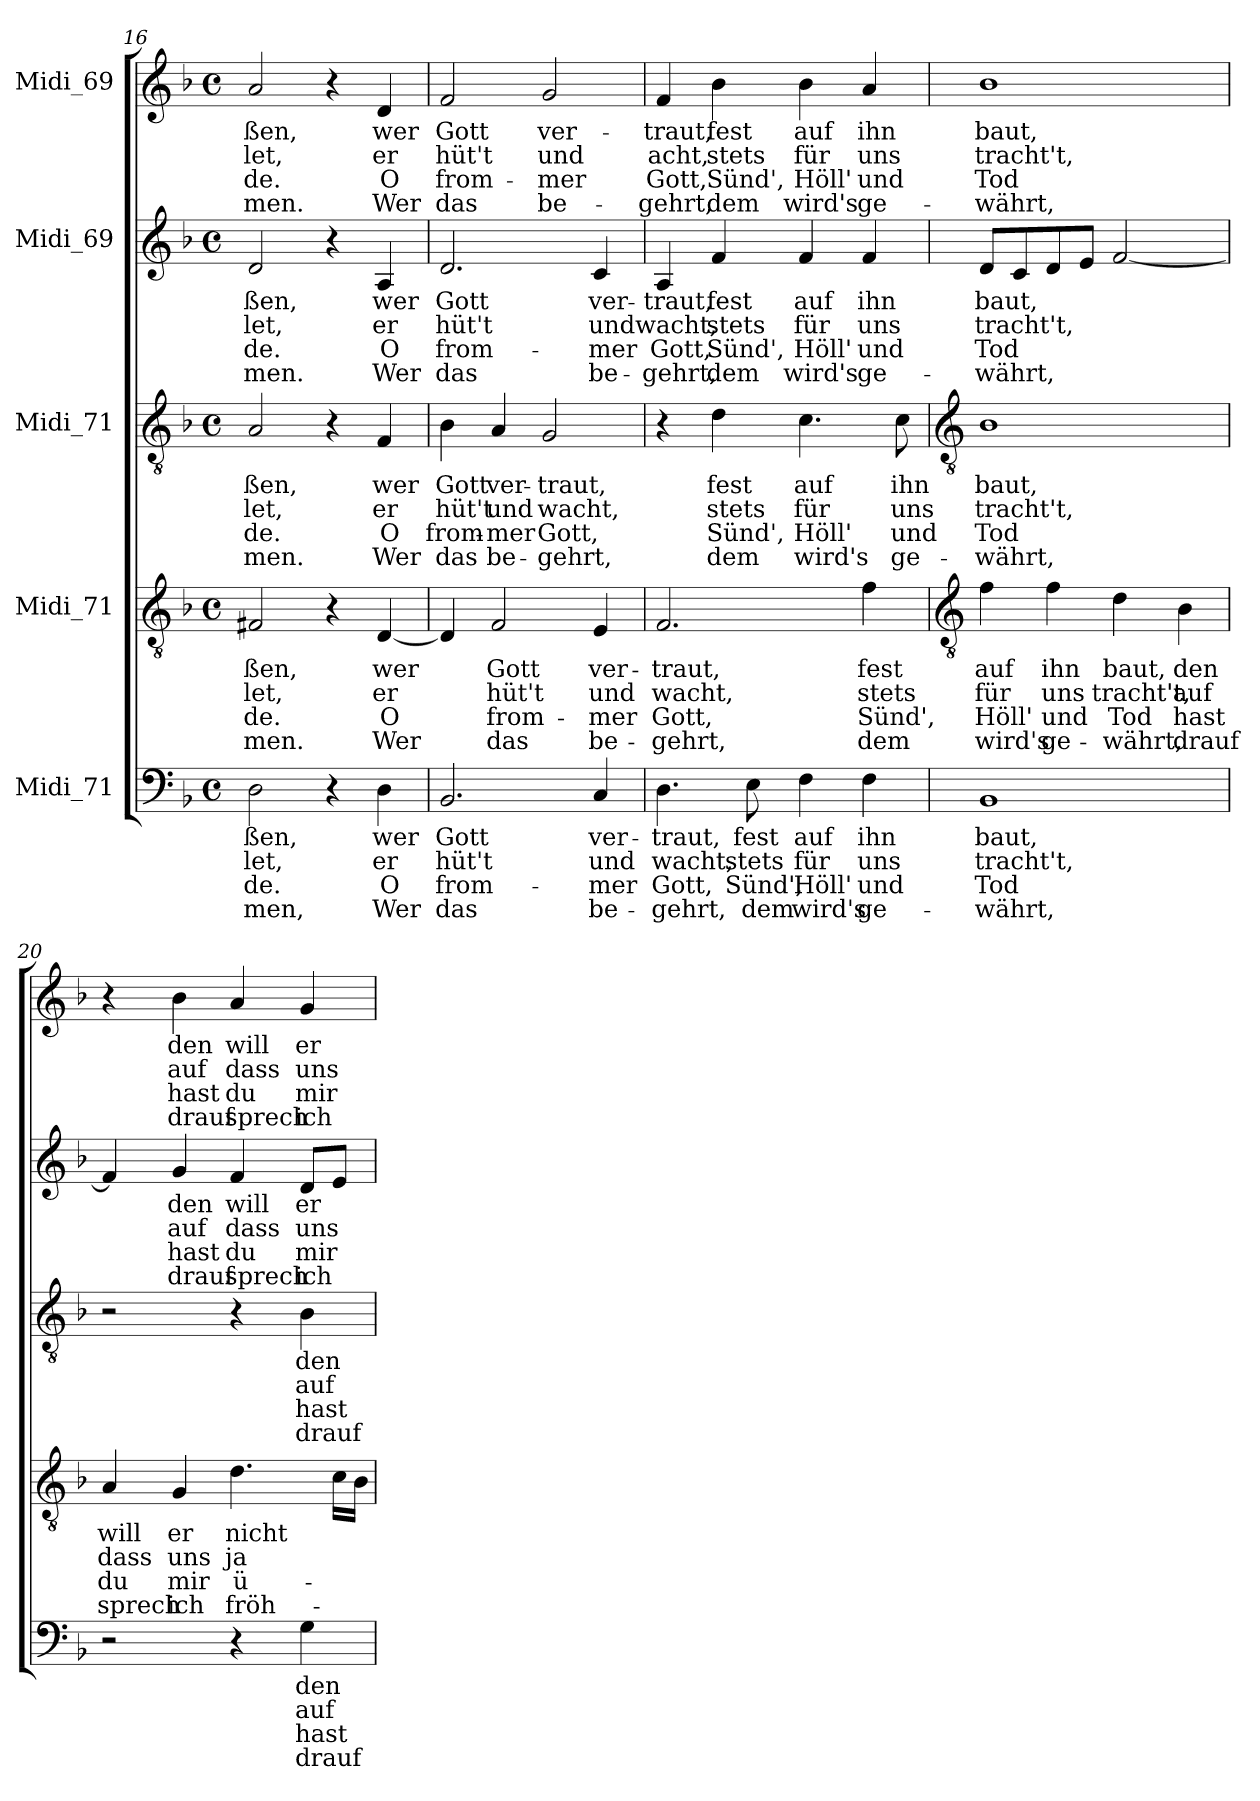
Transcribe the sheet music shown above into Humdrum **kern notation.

**kern	**text	**text	**text	**text	**kern	**text	**text	**text	**text	**kern	**text	**text	**text	**text	**kern	**text	**text	**text	**text	**kern	**text	**text	**text	**text
*part5	*part5	*part5	*part5	*part5	*part4	*part4	*part4	*part4	*part4	*part3	*part3	*part3	*part3	*part3	*part2	*part2	*part2	*part2	*part2	*part1	*part1	*part1	*part1	*part1
*staff5	*staff5	*staff5	*staff5	*staff5	*staff4	*staff4	*staff4	*staff4	*staff4	*staff3	*staff3	*staff3	*staff3	*staff3	*staff2	*staff2	*staff2	*staff2	*staff2	*staff1	*staff1	*staff1	*staff1	*staff1
*I"Midi_71	*	*	*	*	*I"Midi_71	*	*	*	*	*I"Midi_71	*	*	*	*	*I"Midi_69	*	*	*	*	*I"Midi_69	*	*	*	*
*clefF4	*	*	*	*	*clefGv2	*	*	*	*	*clefGv2	*	*	*	*	*clefG2	*	*	*	*	*clefG2	*	*	*	*
*k[b-]	*	*	*	*	*k[b-]	*	*	*	*	*k[b-]	*	*	*	*	*k[b-]	*	*	*	*	*k[b-]	*	*	*	*
*F:	*	*	*	*	*F:	*	*	*	*	*F:	*	*	*	*	*F:	*	*	*	*	*F:	*	*	*	*
*M4/4	*	*	*	*	*M4/4	*	*	*	*	*M4/4	*	*	*	*	*M4/4	*	*	*	*	*M4/4	*	*	*	*
*met(c)	*	*	*	*	*met(c)	*	*	*	*	*met(c)	*	*	*	*	*met(c)	*	*	*	*	*met(c)	*	*	*	*
=16	=16	=16	=16	=16	=16	=16	=16	=16	=16	=16	=16	=16	=16	=16	=16	=16	=16	=16	=16	=16	=16	=16	=16	=16
!	!LO:LY:b	!LO:LY:b	!LO:LY:b	!LO:LY:b	!	!LO:LY:b	!LO:LY:b	!LO:LY:b	!LO:LY:b	!	!LO:LY:b	!LO:LY:b	!LO:LY:b	!LO:LY:b	!	!LO:LY:b	!LO:LY:b	!LO:LY:b	!LO:LY:b	!	!LO:LY:b	!LO:LY:b	!LO:LY:b	!LO:LY:b
2D	-ßen,	let,	de.	men,	2F#X	-ßen,	let,	de.	men.	2A	-ßen,	let,	de.	men.	2d	-ßen,	let,	de.	men.	2a	-ßen,	let,	de.	men.
4r	.	.	.	.	4r	.	.	.	.	4r	.	.	.	.	4r	.	.	.	.	4r	.	.	.	.
!	!LO:LY:b	!LO:LY:b	!LO:LY:b	!LO:LY:b	!	!LO:LY:b	!LO:LY:b	!LO:LY:b	!LO:LY:b	!	!LO:LY:b	!LO:LY:b	!LO:LY:b	!LO:LY:b	!	!LO:LY:b	!LO:LY:b	!LO:LY:b	!LO:LY:b	!	!LO:LY:b	!LO:LY:b	!LO:LY:b	!LO:LY:b
4D	wer	er	O	Wer	[4D	wer	er	O	Wer	4F	wer	er	O	Wer	4A	wer	er	O	Wer	4d	wer	er	O	Wer
=17	=17	=17	=17	=17	=17	=17	=17	=17	=17	=17	=17	=17	=17	=17	=17	=17	=17	=17	=17	=17	=17	=17	=17	=17
!	!LO:LY:b	!LO:LY:b	!LO:LY:b	!LO:LY:b	!	!	!	!	!	!	!LO:LY:b	!LO:LY:b	!LO:LY:b	!LO:LY:b	!	!LO:LY:b	!LO:LY:b	!LO:LY:b	!LO:LY:b	!	!LO:LY:b	!LO:LY:b	!LO:LY:b	!LO:LY:b
2.BB-	Gott	hüt't	from-	-das	4D]	.	.	.	.	4B-	Gott	hüt't	from-	-das	2.d	Gott	hüt't	from-	-das	2f	Gott	hüt't	from-	-das
!	!	!	!	!	!	!LO:LY:b	!LO:LY:b	!LO:LY:b	!LO:LY:b	!	!LO:LY:b	!LO:LY:b	!LO:LY:b	!LO:LY:b	!	!	!	!	!	!	!	!	!	!
.	.	.	.	.	2F	Gott	hüt't	from-	-das	4A	ver-	-und	mer	be-	.	.	.	.	.	.	.	.	.	.
!	!	!	!	!	!	!	!	!	!	!	!LO:LY:b	!LO:LY:b	!LO:LY:b	!LO:LY:b	!	!	!	!	!	!	!LO:LY:b	!LO:LY:b	!LO:LY:b	!LO:LY:b
.	.	.	.	.	.	.	.	.	.	2G	-traut,	wacht,	Gott,	gehrt,	.	.	.	.	.	2g	ver-	-und	mer	be-
!	!LO:LY:b	!LO:LY:b	!LO:LY:b	!LO:LY:b	!	!LO:LY:b	!LO:LY:b	!LO:LY:b	!LO:LY:b	!	!	!	!	!	!	!LO:LY:b	!LO:LY:b	!LO:LY:b	!LO:LY:b	!	!	!	!	!
4C	ver-	-und	mer	be-	4E	ver-	-und	mer	be-	.	.	.	.	.	4c	ver-	-und	mer	be-	.	.	.	.	.
=18	=18	=18	=18	=18	=18	=18	=18	=18	=18	=18	=18	=18	=18	=18	=18	=18	=18	=18	=18	=18	=18	=18	=18	=18
!	!LO:LY:b	!LO:LY:b	!LO:LY:b	!LO:LY:b	!	!LO:LY:b	!LO:LY:b	!LO:LY:b	!LO:LY:b	!	!	!	!	!	!	!LO:LY:b	!LO:LY:b	!LO:LY:b	!LO:LY:b	!	!LO:LY:b	!LO:LY:b	!LO:LY:b	!LO:LY:b
4.D	-traut,	wacht,	Gott,	gehrt,	2.F	-traut,	wacht,	Gott,	gehrt,	4r	.	.	.	.	4A	-traut,	wacht,	Gott,	gehrt,	4f	-traut,	acht,	Gott,	gehrt,
!	!	!	!	!	!	!	!	!	!	!	!LO:LY:b	!LO:LY:b	!LO:LY:b	!LO:LY:b	!	!LO:LY:b	!LO:LY:b	!LO:LY:b	!LO:LY:b	!	!LO:LY:b	!LO:LY:b	!LO:LY:b	!LO:LY:b
.	.	.	.	.	.	.	.	.	.	4d	fest	stets	Sünd',	dem	4f	fest	stets	Sünd',	dem	4b-	fest	stets	Sünd',	dem
!	!LO:LY:b	!LO:LY:b	!LO:LY:b	!LO:LY:b	!	!	!	!	!	!	!	!	!	!	!	!	!	!	!	!	!	!	!	!
8E	fest	stets	Sünd',	dem	.	.	.	.	.	.	.	.	.	.	.	.	.	.	.	.	.	.	.	.
!	!LO:LY:b	!LO:LY:b	!LO:LY:b	!LO:LY:b	!	!	!	!	!	!	!LO:LY:b	!LO:LY:b	!LO:LY:b	!LO:LY:b	!	!LO:LY:b	!LO:LY:b	!LO:LY:b	!LO:LY:b	!	!LO:LY:b	!LO:LY:b	!LO:LY:b	!LO:LY:b
4F	auf	für	Höll'	wird's	.	.	.	.	.	4.c	auf	für	Höll'	wird's	4f	auf	für	Höll'	wird's	4b-	auf	für	Höll'	wird's
!	!LO:LY:b	!LO:LY:b	!LO:LY:b	!LO:LY:b	!	!LO:LY:b	!LO:LY:b	!LO:LY:b	!LO:LY:b	!	!	!	!	!	!	!LO:LY:b	!LO:LY:b	!LO:LY:b	!LO:LY:b	!	!LO:LY:b	!LO:LY:b	!LO:LY:b	!LO:LY:b
4F	ihn	uns	und	ge-	4f	fest	stets	Sünd',	dem	.	.	.	.	.	4f	ihn	uns	und	ge-	4a	ihn	uns	und	ge-
!	!	!	!	!	!	!	!	!	!	!	!LO:LY:b	!LO:LY:b	!LO:LY:b	!LO:LY:b	!	!	!	!	!	!	!	!	!	!
.	.	.	.	.	.	.	.	.	.	8c	ihn	uns	und	ge-	.	.	.	.	.	.	.	.	.	.
!!LO:LB:g=z
=19	=19	=19	=19	=19	=19	=19	=19	=19	=19	=19	=19	=19	=19	=19	=19	=19	=19	=19	=19	=19	=19	=19	=19	=19
*	*	*	*	*	*clefGv2	*	*	*	*	*clefGv2	*	*	*	*	*	*	*	*	*	*	*	*	*	*
!	!LO:LY:b	!LO:LY:b	!LO:LY:b	!LO:LY:b	!	!LO:LY:b	!LO:LY:b	!LO:LY:b	!LO:LY:b	!	!LO:LY:b	!LO:LY:b	!LO:LY:b	!LO:LY:b	!	!LO:LY:b	!LO:LY:b	!LO:LY:b	!LO:LY:b	!	!LO:LY:b	!LO:LY:b	!LO:LY:b	!LO:LY:b
1BB-	-baut,	tracht't,	Tod	währt,	4f	auf	für	Höll'	wird's	1B-	-baut,	tracht't,	Tod	währt,	8dL	-baut,	tracht't,	Tod	währt,	1b-	-baut,	tracht't,	Tod	währt,
.	.	.	.	.	.	.	.	.	.	.	.	.	.	.	8c	.	.	.	.	.	.	.	.	.
!	!	!	!	!	!	!LO:LY:b	!LO:LY:b	!LO:LY:b	!LO:LY:b	!	!	!	!	!	!	!	!	!	!	!	!	!	!	!
.	.	.	.	.	4f	ihn	uns	und	ge-	.	.	.	.	.	8d	.	.	.	.	.	.	.	.	.
.	.	.	.	.	.	.	.	.	.	.	.	.	.	.	8eJ	.	.	.	.	.	.	.	.	.
!	!	!	!	!	!	!LO:LY:b	!LO:LY:b	!LO:LY:b	!LO:LY:b	!	!	!	!	!	!	!	!	!	!	!	!	!	!	!
.	.	.	.	.	4d	-baut,	tracht't,	Tod	währt,	.	.	.	.	.	[2f	.	.	.	.	.	.	.	.	.
!	!	!	!	!	!	!LO:LY:b	!LO:LY:b	!LO:LY:b	!LO:LY:b	!	!	!	!	!	!	!	!	!	!	!	!	!	!	!
.	.	.	.	.	4B-	den	auf	hast	drauf	.	.	.	.	.	.	.	.	.	.	.	.	.	.	.
=20	=20	=20	=20	=20	=20	=20	=20	=20	=20	=20	=20	=20	=20	=20	=20	=20	=20	=20	=20	=20	=20	=20	=20	=20
!	!	!	!	!	!	!LO:LY:b	!LO:LY:b	!LO:LY:b	!LO:LY:b	!	!	!	!	!	!	!	!	!	!	!	!	!	!	!
2r	.	.	.	.	4A	will	dass	du	sprech	2r	.	.	.	.	4f]	.	.	.	.	4r	.	.	.	.
!	!	!	!	!	!	!LO:LY:b	!LO:LY:b	!LO:LY:b	!LO:LY:b	!	!	!	!	!	!	!LO:LY:b	!LO:LY:b	!LO:LY:b	!LO:LY:b	!	!LO:LY:b	!LO:LY:b	!LO:LY:b	!LO:LY:b
.	.	.	.	.	4G	er	uns	mir	ich	.	.	.	.	.	4g	den	auf	hast	drauf	4b-	den	auf	hast	drauf
!	!	!	!	!	!	!LO:LY:b	!LO:LY:b	!LO:LY:b	!LO:LY:b	!	!	!	!	!	!	!LO:LY:b	!LO:LY:b	!LO:LY:b	!LO:LY:b	!	!LO:LY:b	!LO:LY:b	!LO:LY:b	!LO:LY:b
4r	.	.	.	.	4.d	nicht	ja	ü-	-fröh-	4r	.	.	.	.	4f	will	dass	du	sprech	4a	will	dass	du	sprech
!	!LO:LY:b	!LO:LY:b	!LO:LY:b	!LO:LY:b	!	!	!	!	!	!	!LO:LY:b	!LO:LY:b	!LO:LY:b	!LO:LY:b	!	!LO:LY:b	!LO:LY:b	!LO:LY:b	!LO:LY:b	!	!LO:LY:b	!LO:LY:b	!LO:LY:b	!LO:LY:b
4G	den	auf	hast	drauf	.	.	.	.	.	4B-	den	auf	hast	drauf	8dL	er	uns	mir	ich	4g	er	uns	mir	ich
.	.	.	.	.	16cLL	.	.	.	.	.	.	.	.	.	8eJ	.	.	.	.	.	.	.	.	.
.	.	.	.	.	16B-JJ	.	.	.	.	.	.	.	.	.	.	.	.	.	.	.	.	.	.	.
=	=	=	=	=	=	=	=	=	=	=	=	=	=	=	=	=	=	=	=	=	=	=	=	=
*-	*-	*-	*-	*-	*-	*-	*-	*-	*-	*-	*-	*-	*-	*-	*-	*-	*-	*-	*-	*-	*-	*-	*-	*-
